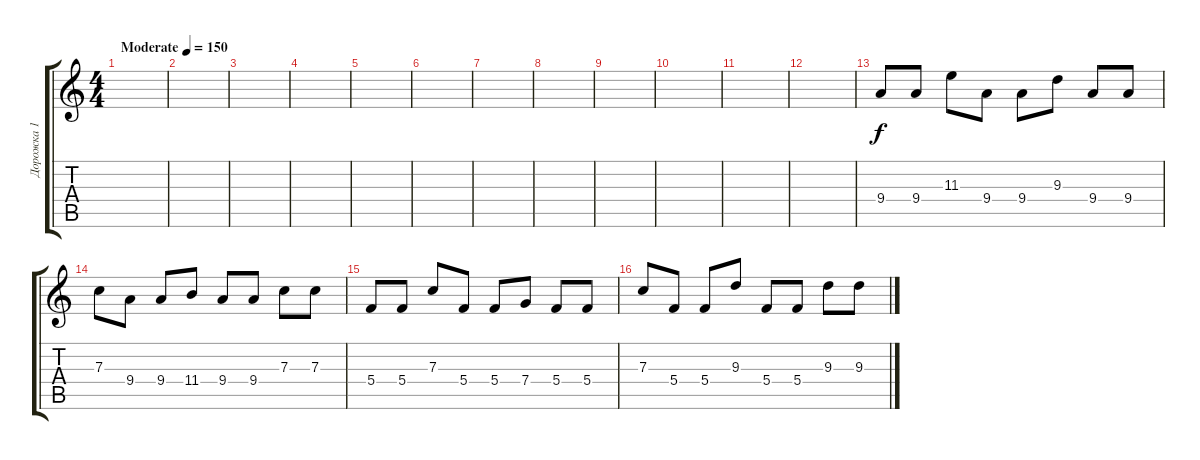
\track ("Дорожка 1" "Дорожка 1") {instrument overdrivenguitar}
\staff {score tabs}
\tuning (D4 A3 F3 C3 G2 D2) {hide}
\ts (4 4)
\tempo (150 "Moderate")
\clef g2
\ks c
|
|
|
|
|
|
|
|
|
|
|
|
9.4.8 9.4.8 11.3.8 9.4.8 9.4.8 9.3.8 9.4.8 9.4.8 |
7.3.8 9.4.8 9.4.8 11.4.8 9.4.8 9.4.8 7.3.8 7.3.8 |
5.4.8 5.4.8 7.3.8 5.4.8 5.4.8 7.4.8 5.4.8 5.4.8 |
7.3.8 5.4.8 5.4.8 9.3.8 5.4.8 5.4.8 9.3.8 9.3.8
